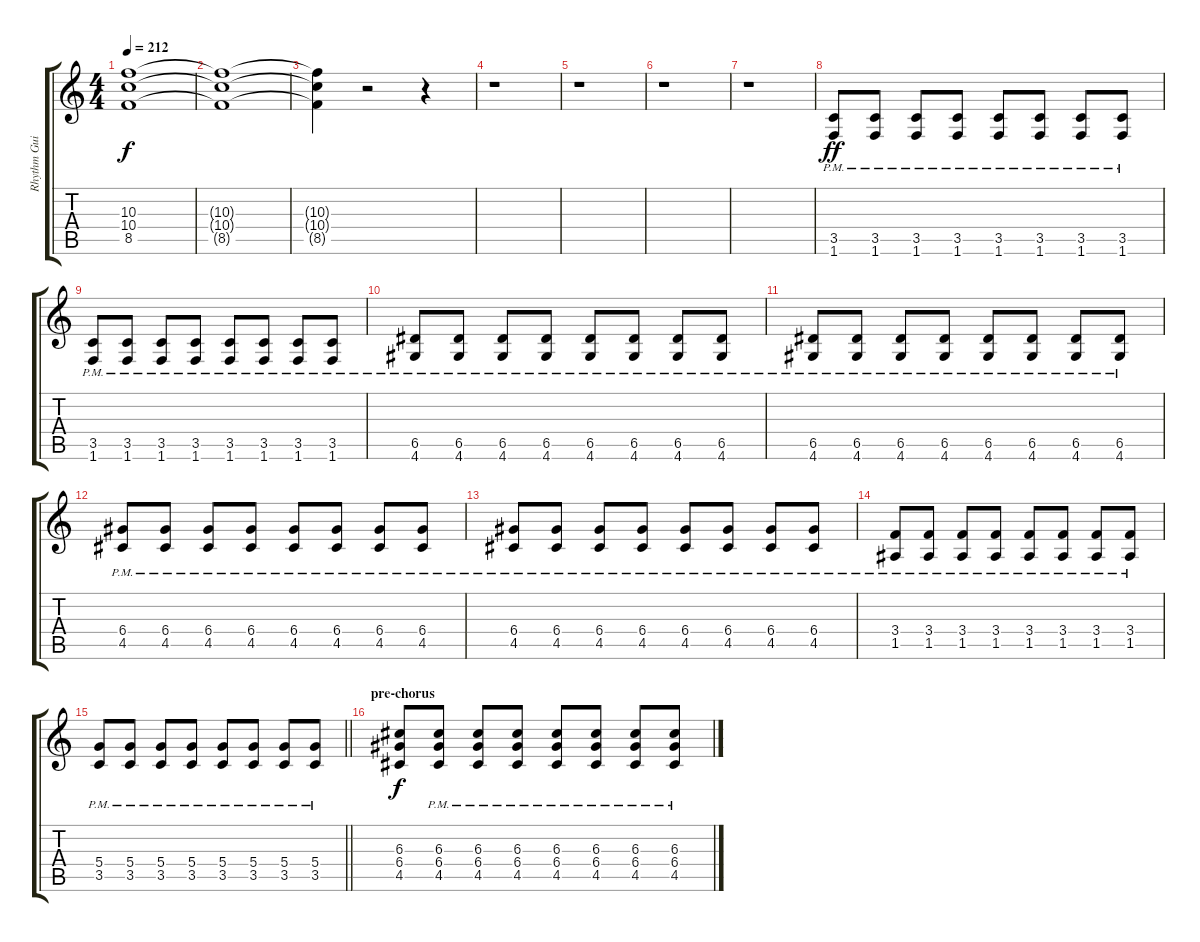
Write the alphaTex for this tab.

\track ("Rhythm Guitar/Piano" "Rhythm Gui") {instrument distortionguitar}
\staff {score tabs}
\tuning (E4 B3 G3 D3 A2 E2) {hide}
\ts (4 4)
\tempo 212
\clef g2
\ks c
(10.3{t} 10.4{t} 8.5{t}).1{dy f} |
(10.3{t} 10.4{t} 8.5{t}).1 |
(10.3{t} 10.4{t} 8.5{t}).4 r.2 r.4 |
r.1 |
r.1 |
r.1 |
r.1 |
(3.5{pm} 1.6{pm}).8{dy ff} (3.5{pm} 1.6{pm}).8 (3.5{pm} 1.6{pm}).8 (3.5{pm} 1.6{pm}).8 (3.5{pm} 1.6{pm}).8 (3.5{pm} 1.6{pm}).8 (3.5{pm} 1.6{pm}).8 (3.5{pm} 1.6{pm}).8 |
(3.5{pm} 1.6{pm}).8 (3.5{pm} 1.6{pm}).8 (3.5{pm} 1.6{pm}).8 (3.5{pm} 1.6{pm}).8 (3.5{pm} 1.6{pm}).8 (3.5{pm} 1.6{pm}).8 (3.5{pm} 1.6{pm}).8 (3.5{pm} 1.6{pm}).8 |
(6.5{pm} 4.6{pm}).8 (6.5{pm} 4.6{pm}).8 (6.5{pm} 4.6{pm}).8 (6.5{pm} 4.6{pm}).8 (6.5{pm} 4.6{pm}).8 (6.5{pm} 4.6{pm}).8 (6.5{pm} 4.6{pm}).8 (6.5{pm} 4.6{pm}).8 |
(6.5{pm} 4.6{pm}).8 (6.5{pm} 4.6{pm}).8 (6.5{pm} 4.6{pm}).8 (6.5{pm} 4.6{pm}).8 (6.5{pm} 4.6{pm}).8 (6.5{pm} 4.6{pm}).8 (6.5{pm} 4.6{pm}).8 (6.5{pm} 4.6{pm}).8 |
(6.4{pm} 4.5{pm}).8 (6.4{pm} 4.5{pm}).8 (6.4{pm} 4.5{pm}).8 (6.4{pm} 4.5{pm}).8 (6.4{pm} 4.5{pm}).8 (6.4{pm} 4.5{pm}).8 (6.4{pm} 4.5{pm}).8 (6.4{pm} 4.5{pm}).8 |
(6.4{pm} 4.5{pm}).8 (6.4{pm} 4.5{pm}).8 (6.4{pm} 4.5{pm}).8 (6.4{pm} 4.5{pm}).8 (6.4{pm} 4.5{pm}).8 (6.4{pm} 4.5{pm}).8 (6.4{pm} 4.5{pm}).8 (6.4{pm} 4.5{pm}).8 |
(3.4{pm} 1.5{pm}).8 (3.4{pm} 1.5{pm}).8 (3.4{pm} 1.5{pm}).8 (3.4{pm} 1.5{pm}).8 (3.4{pm} 1.5{pm}).8 (3.4{pm} 1.5{pm}).8 (3.4{pm} 1.5{pm}).8 (3.4{pm} 1.5{pm}).8 |
\barLineRight lightlight
(5.4{pm} 3.5{pm}).8 (5.4{pm} 3.5{pm}).8 (5.4{pm} 3.5{pm}).8 (5.4{pm} 3.5{pm}).8 (5.4{pm} 3.5{pm}).8 (5.4{pm} 3.5{pm}).8 (5.4{pm} 3.5{pm}).8 (5.4{pm} 3.5{pm}).8 |
\section ("" "pre-chorus")
(6.3 6.4 4.5).8{dy f} (6.3{pm} 6.4{pm} 4.5{pm}).8 (6.3{pm} 6.4{pm} 4.5{pm}).8 (6.3{pm} 6.4{pm} 4.5{pm}).8 (6.3{pm} 6.4{pm} 4.5{pm}).8 (6.3{pm} 6.4{pm} 4.5{pm}).8 (6.3{pm} 6.4{pm} 4.5{pm}).8 (6.3{pm} 6.4{pm} 4.5{pm}).8
